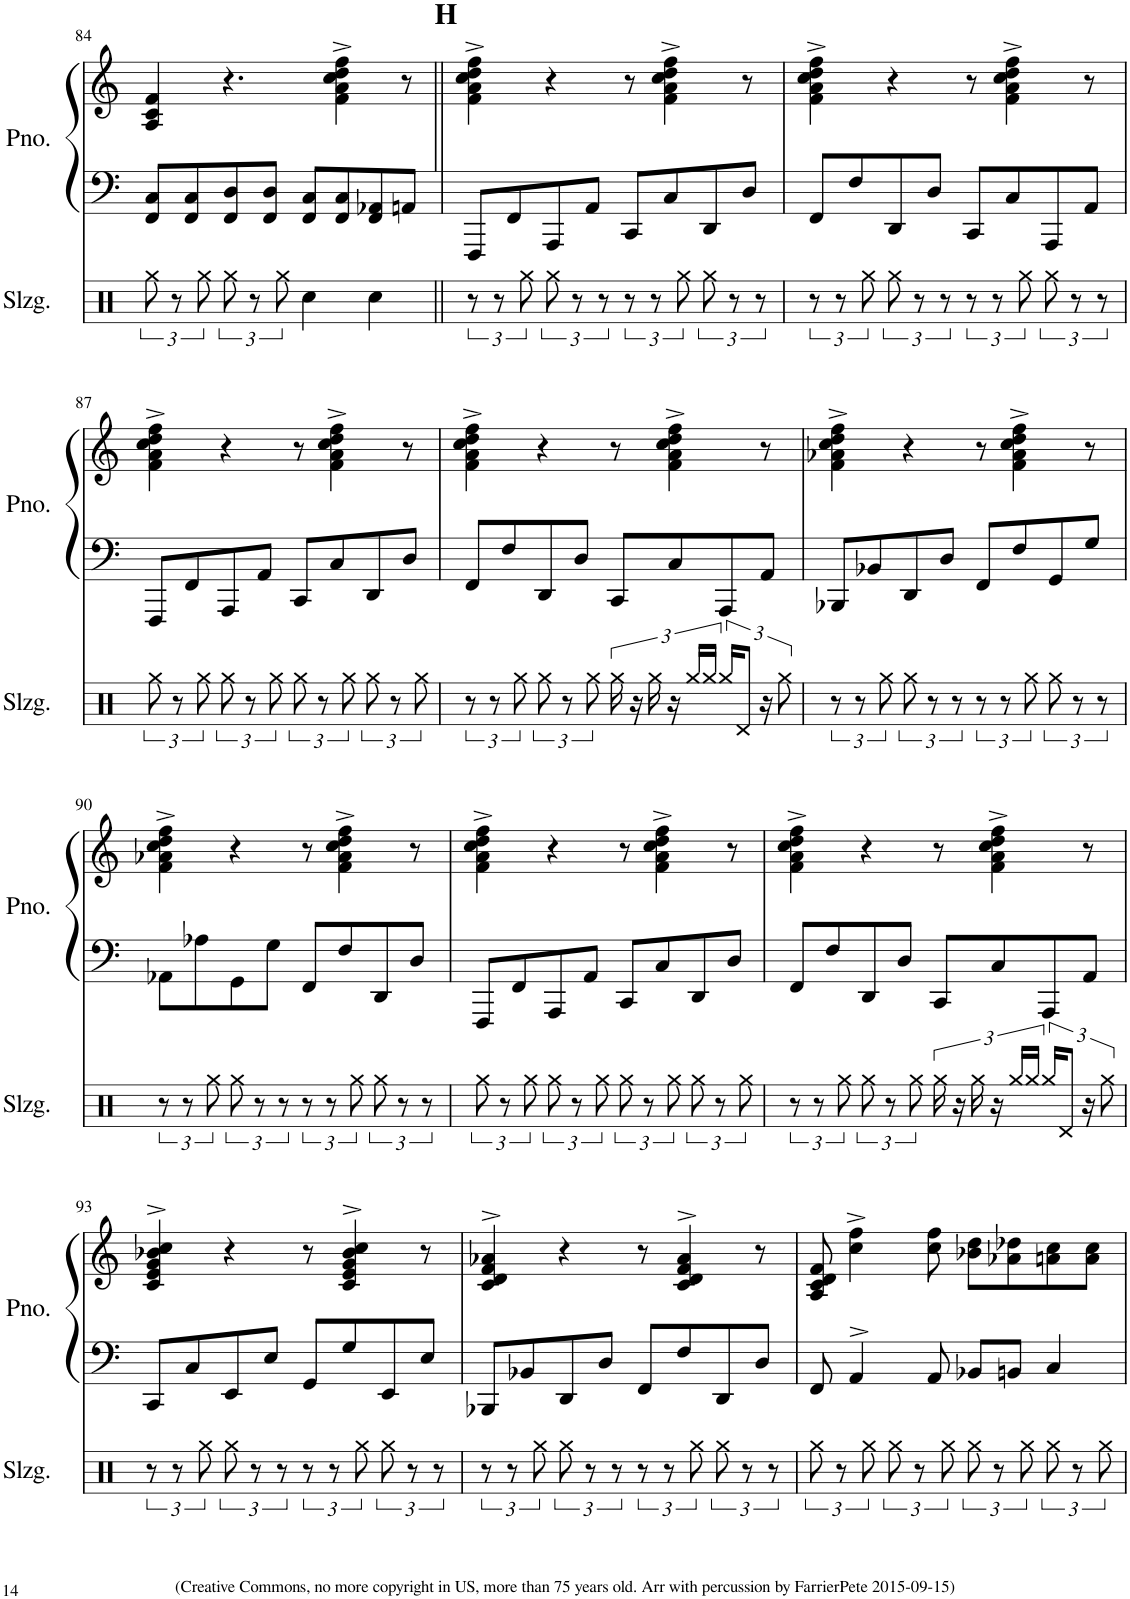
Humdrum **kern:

**kern	**kern	**kern
*part2	*part1	*part1
*staff3	*staff2	*staff1
*I"Schlagzeug	*I"Klavier	*
*I'Slzg.	*	*
!!LO:PB:g=z
*clefX	*clefF4	*clefG2
*k[]	*k[]	*k[]
*M2/2	*M2/2	*M2/2
*met(c|)	*met(c|)	*met(c|)
=84	=84	=84
12Rgg\	8FF/ 8C/L	4A/ 4c/ 4f/
12r	.	.
.	8FF/ 8C/	.
12Rgg\	.	.
12Rgg\	8FF/ 8D/	4.r
12r	.	.
.	8FF/ 8D/J	.
12Rgg\	.	.
4Rcc\	8FF/ 8C/L	.
.	8FF/ 8C/	4f\^ 4a\^ 4cc\^ 4dd\^ 4ff\^
4Rcc\	8FF/ 8AA-X/	.
.	8AAn/J	8r
=85||	=85||	=85||
!	!	!LO:TX:a:B:t=H
12r	8FFF/L	4f\^ 4a\^ 4cc\^ 4dd\^ 4ff\^
12r	.	.
.	8FF/	.
12Rgg\	.	.
12Rgg\	8AAA/	4r
4r	.	.
.	8AA/J	.
.	8CC/L	8r
12r	.	.
.	8C/	4f\^ 4a\^ 4cc\^ 4dd\^ 4ff\^
12Rgg\	.	.
12Rgg\	8DD/	.
12r	.	.
.	8D/J	8r
12r	.	.
=86	=86	=86
12r	8FF/L	4f\^ 4a\^ 4cc\^ 4dd\^ 4ff\^
12r	.	.
.	8F/	.
12Rgg\	.	.
12Rgg\	8DD/	4r
4r	.	.
.	8D/J	.
.	8CC/L	8r
12r	.	.
.	8C/	4f\^ 4a\^ 4cc\^ 4dd\^ 4ff\^
12Rgg\	.	.
12Rgg\	8AAA/	.
12r	.	.
.	8AA/J	8r
12r	.	.
!!LO:LB:g=z
=87	=87	=87
12Rgg\	8FFF/L	4f\^ 4a\^ 4cc\^ 4dd\^ 4ff\^
12r	.	.
.	8FF/	.
12Rgg\	.	.
12Rgg\	8AAA/	4r
12r	.	.
.	8AA/J	.
12Rgg\	.	.
12Rgg\	8CC/L	8r
12r	.	.
.	8C/	4f\^ 4a\^ 4cc\^ 4dd\^ 4ff\^
12Rgg\	.	.
12Rgg\	8DD/	.
12r	.	.
.	8D/J	8r
12Rgg\	.	.
=88	=88	=88
12r	8FF/L	4f\^ 4a\^ 4cc\^ 4dd\^ 4ff\^
12r	.	.
.	8F/	.
12Rgg\	.	.
12Rgg\	8DD/	4r
12r	.	.
.	8D/J	.
12Rgg\	.	.
24Rgg\	8CC/L	8r
24r	.	.
24Rgg\	.	.
24r	8C/	4f\^ 4a\^ 4cc\^ 4dd\^ 4ff\^
24Rgg/LL	.	.
24Rgg/JJ	.	.
24Rgg/KL	8AAA/	.
12Rd/J	.	.
24r	8AA/J	8r
12Rgg\	.	.
=89	=89	=89
12r	8BBB-X/L	4f\^ 4a-X\^ 4cc\^ 4dd\^ 4ff\^
12r	.	.
.	8BB-X/	.
12Rgg\	.	.
12Rgg\	8DD/	4r
4r	.	.
.	8D/J	.
.	8FF/L	8r
12r	.	.
.	8F/	4f\^ 4a-\^ 4cc\^ 4dd\^ 4ff\^
12Rgg\	.	.
12Rgg\	8GG/	.
12r	.	.
.	8G/J	8r
12r	.	.
!!LO:LB:g=z
=90	=90	=90
12r	8AA-X\L	4f\^ 4a-X\^ 4cc\^ 4dd\^ 4ff\^
12r	.	.
.	8A-X\	.
12Rgg\	.	.
12Rgg\	8GG\	4r
4r	.	.
.	8G\J	.
.	8FF/L	8r
12r	.	.
.	8F/	4f\^ 4a-\^ 4cc\^ 4dd\^ 4ff\^
12Rgg\	.	.
12Rgg\	8DD/	.
12r	.	.
.	8D/J	8r
12r	.	.
=91	=91	=91
12Rgg\	8FFF/L	4f\^ 4a\^ 4cc\^ 4dd\^ 4ff\^
12r	.	.
.	8FF/	.
12Rgg\	.	.
12Rgg\	8AAA/	4r
12r	.	.
.	8AA/J	.
12Rgg\	.	.
12Rgg\	8CC/L	8r
12r	.	.
.	8C/	4f\^ 4a\^ 4cc\^ 4dd\^ 4ff\^
12Rgg\	.	.
12Rgg\	8DD/	.
12r	.	.
.	8D/J	8r
12Rgg\	.	.
=92	=92	=92
12r	8FF/L	4f\^ 4a\^ 4cc\^ 4dd\^ 4ff\^
12r	.	.
.	8F/	.
12Rgg\	.	.
12Rgg\	8DD/	4r
12r	.	.
.	8D/J	.
12Rgg\	.	.
24Rgg\	8CC/L	8r
24r	.	.
24Rgg\	.	.
24r	8C/	4f\^ 4a\^ 4cc\^ 4dd\^ 4ff\^
24Rgg/LL	.	.
24Rgg/JJ	.	.
24Rgg/KL	8AAA/	.
12Rd/J	.	.
24r	8AA/J	8r
12Rgg\	.	.
!!LO:LB:g=z
=93	=93	=93
12r	8CC/L	4c/^> 4e/^> 4g/^> 4b-X/^> 4cc/^>
12r	.	.
.	8C/	.
12Rgg\	.	.
12Rgg\	8EE/	4r
4r	.	.
.	8E/J	.
.	8GG/L	8r
12r	.	.
.	8G/	4c/^> 4e/^> 4g/^> 4b-/^> 4cc/^>
12Rgg\	.	.
12Rgg\	8EE/	.
12r	.	.
.	8E/J	8r
12r	.	.
=94	=94	=94
12r	8BBB-X/L	4c/^> 4d/^> 4f/^> 4a-X/^>
12r	.	.
.	8BB-X/	.
12Rgg\	.	.
12Rgg\	8DD/	4r
4r	.	.
.	8D/J	.
.	8FF/L	8r
12r	.	.
.	8F/	4c/^> 4d/^> 4f/^> 4a-/^>
12Rgg\	.	.
12Rgg\	8DD/	.
12r	.	.
.	8D/J	8r
12r	.	.
=95	=95	=95
12Rgg\	8FF/	8A/ 8c/ 8d/ 8f/
12r	.	.
.	4AA^>/	4cc\^ 4ff\^
12Rgg\	.	.
12Rgg\	.	.
12r	.	.
.	8AA/	8cc\ 8ff\
12Rgg\	.	.
12Rgg\	8BB-X/L	8b-X\ 8dd\L
12r	.	.
.	8BBn/J	8a-X\ 8dd-X\
12Rgg\	.	.
12Rgg\	4C/	8an\ 8cc\
12r	.	.
.	.	8a\ 8cc\J
12Rgg\	.	.
=	=	=
*-	*-	*-
